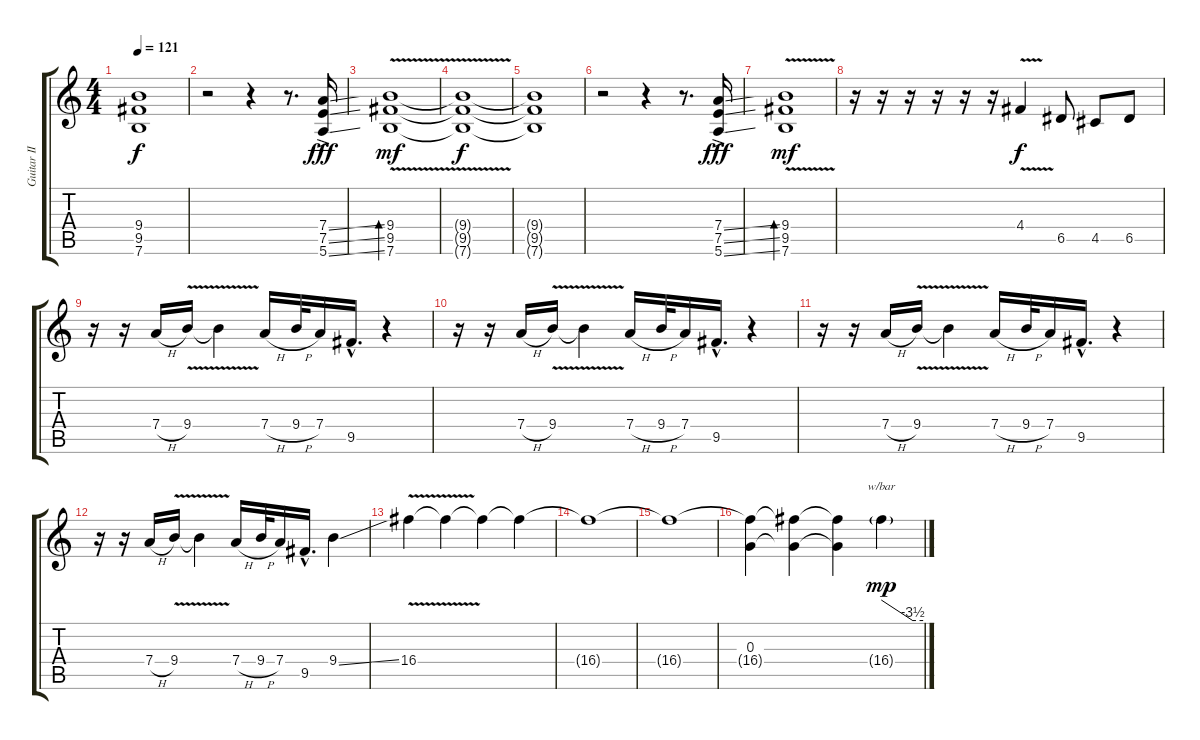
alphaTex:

\track ("Guitar II" "Guitar II") {instrument overdrivenguitar}
\staff {score tabs}
\tuning (E4 B3 G3 D3 A2 E2) {hide}
\ts (4 4)
\tempo 121
\clef g2
\ks c
(9.4{t} 9.5{t} 7.6{t}).1{dy f} |
r.2 r.4 r.8{d} (7.4{ss ac} 7.5{ss} 5.6{ss}).16{dy fff} |
(9.4{v} 9.5 7.6).1{bd 120 dy mf} |
(9.4{t} 9.5{t} 7.6{t}).1{dy f} |
(9.4{t} 9.5{t} 7.6{t}).1 |
r.2 r.4 r.8{d} (7.4{ss ac} 7.5{ss} 5.6{ss}).16{dy fff} |
(9.4{v} 9.5 7.6).1{bd 120 dy mf} |
r.16 r.16 r.16 r.16 r.16 r.16 4.4{v}.4{dy f} 6.5.8 4.5.8 6.5.8 |
r.16 r.16 7.4{h}.16{volume 15} 9.4{v}.16 9.4{t}.4 7.4{h}.16 9.4{h}.32 7.4.16 9.5{hac}.16{d} r.4 |
r.16 r.16 7.4{h}.16 9.4{v}.16 9.4{t}.4 7.4{h}.16 9.4{h}.32 7.4.16 9.5{hac}.16{d} r.4 |
r.16 r.16 7.4{h}.16 9.4{v}.16 9.4{t}.4 7.4{h}.16 9.4{h}.32 7.4.16 9.5{hac}.16{d} r.4 |
r.16 r.16 7.4{h}.16 9.4{v}.16 9.4{t}.4 7.4{h}.16 9.4{h}.32 7.4.16 9.5{hac}.16{d} 9.4{ss}.4 |
16.4{v}.4 16.4{t}.4 16.4{t}.4 16.4{t}.4 |
16.4{t}.1 |
16.4{t}.1 |
(0.3 16.4{t}).4 (0.3{t} 16.4{t}).4 (0.3{t} 16.4{t}).4 16.4{ss g}.4{tbe (custom default 0 0 45 -14 60 -14) dy mp}
